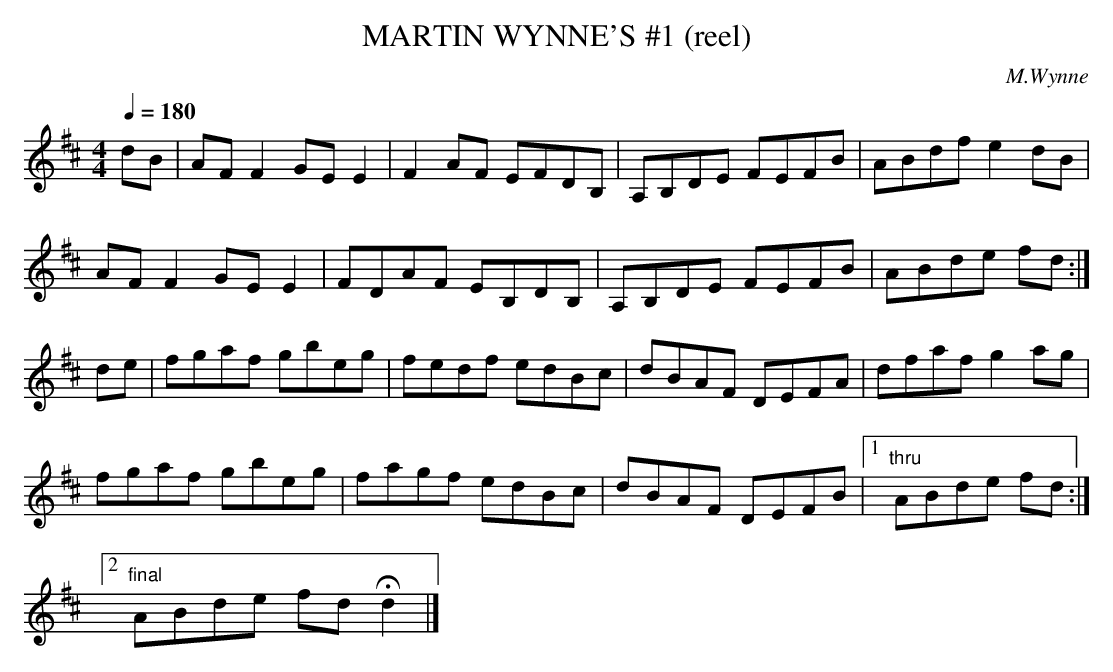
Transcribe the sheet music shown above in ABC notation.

X:1
T:MARTIN WYNNE'S #1 (reel)
C:M.Wynne
Q:1/4=180
M:4/4
K:D
dB|AFF2 GEE2|F2AF EFDB,|A,B,DE FEFB|ABdf e2dB|
AF F2 GE E2|FDAF EB,DB,|A,B,DE FEFB|ABde fd :|
de|fgaf gbeg|fedf edBc|dBAF DEFA|dfaf g2ag|
fgaf gbeg|fagf edBc|dBAF DEFB|1 "thru"ABde fd :|
[2 "final"ABde fdHd2|]
